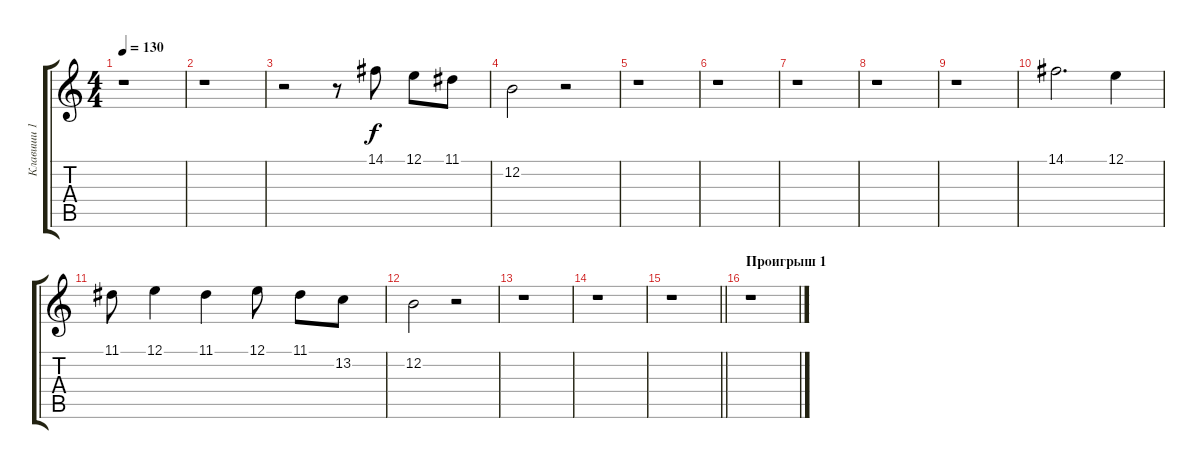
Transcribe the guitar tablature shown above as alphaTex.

\track ("Клавиши 1" "Клавиши 1") {instrument panflute}
\staff {score tabs}
\tuning (E4 B3 G3 D3 A2 E2) {hide}
\ts (4 4)
\tempo 130
\clef g2
\ks c
r.1{dy f} |
r.1 |
r.2 r.8 14.1.8 12.1.8 11.1.8 |
12.2.2 r.2 |
r.1 |
r.1 |
r.1 |
r.1 |
r.1 |
14.1.2{d} 12.1.4 |
11.1.8 12.1.4 11.1.4 12.1.8 11.1.8 13.2.8 |
12.2.2 r.2 |
r.1 |
r.1 |
\barLineRight lightlight
r.1 |
\section ("" "Проигрыш 1")
r.1
